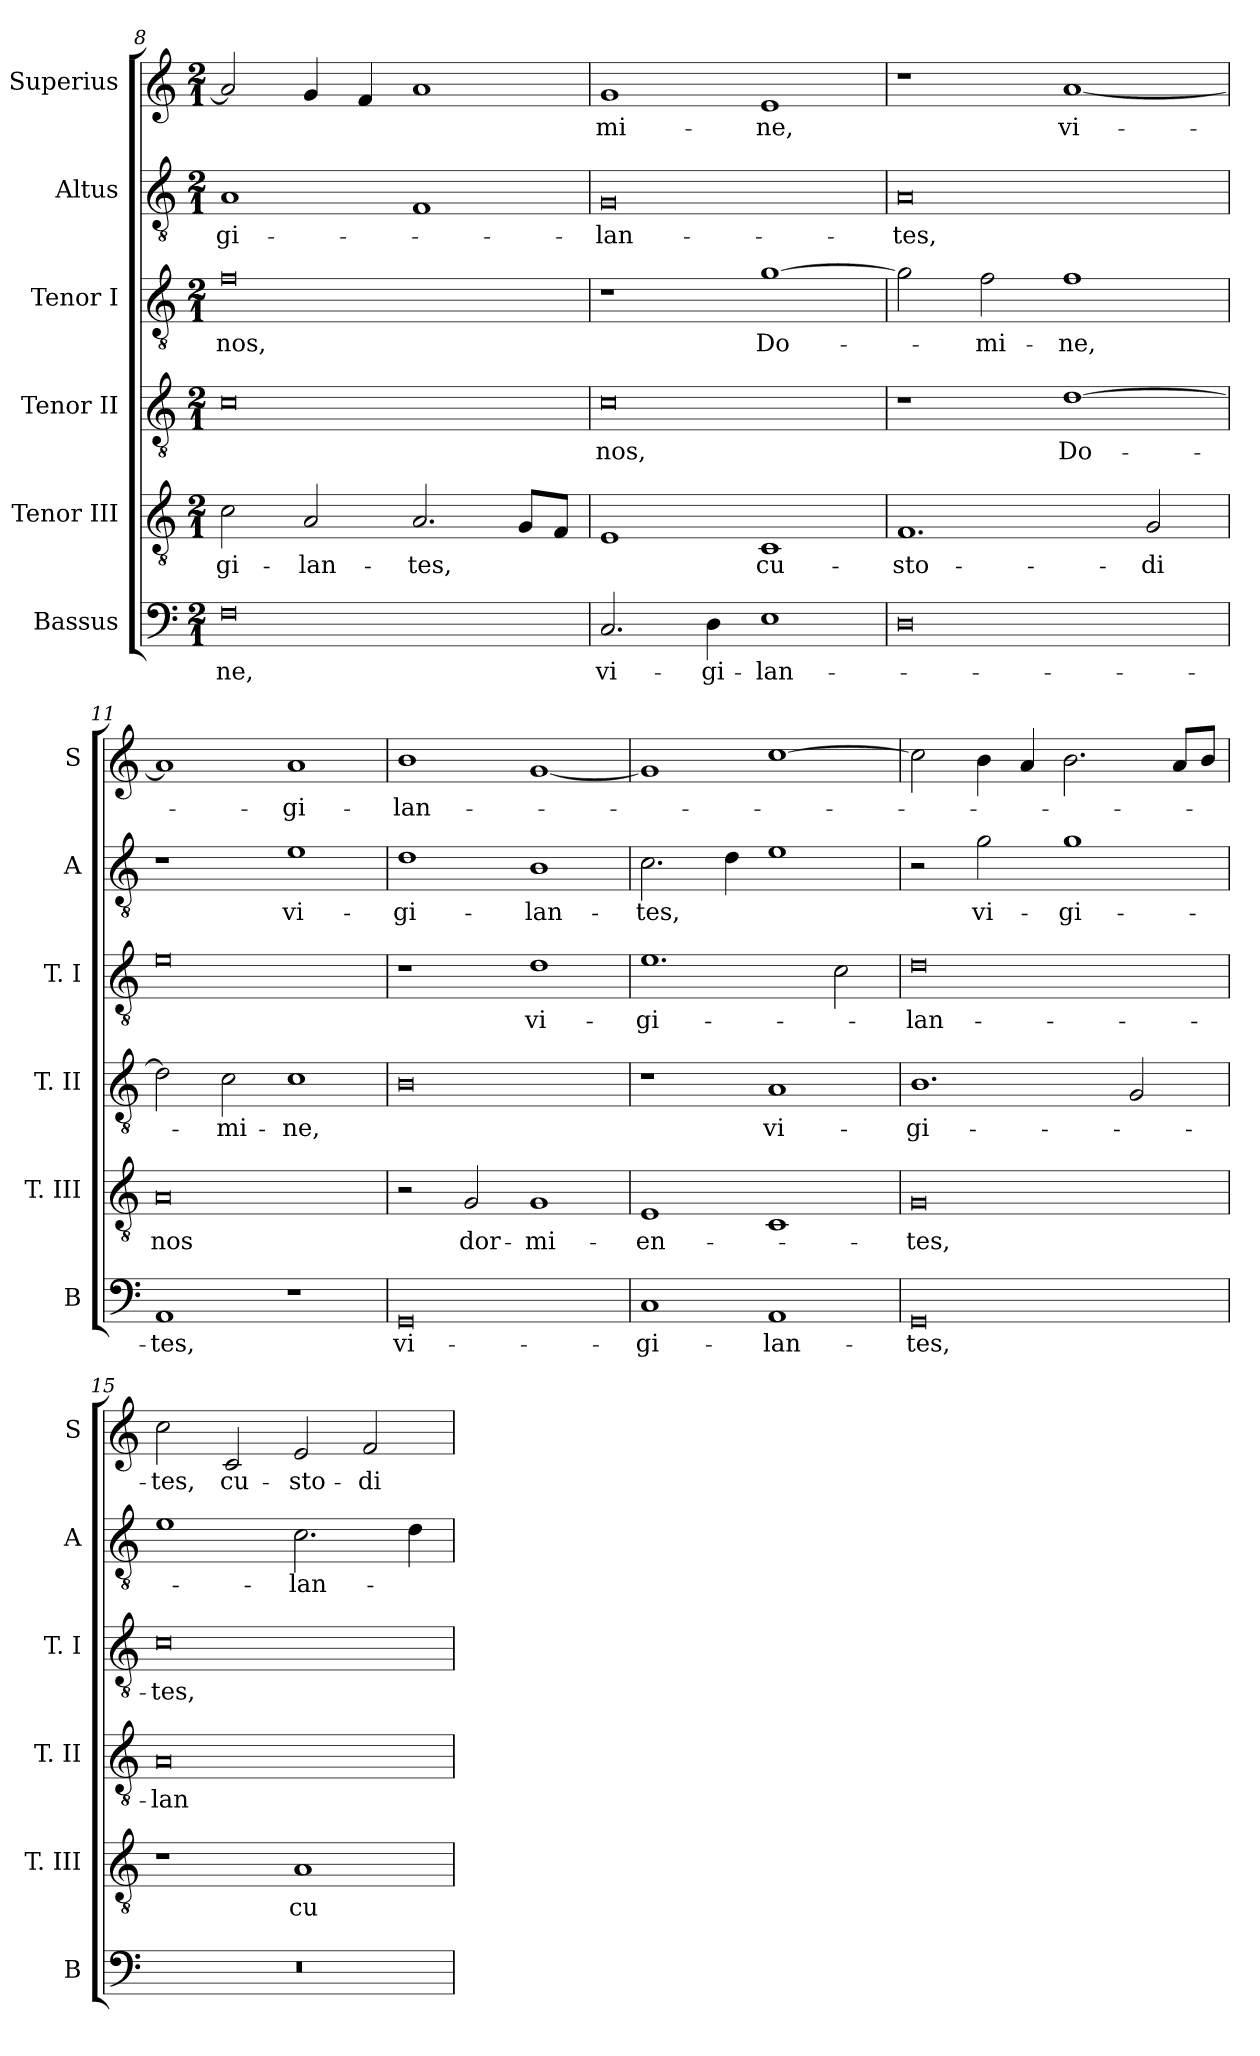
**kern	**text	**kern	**text	**kern	**text	**kern	**text	**kern	**text	**kern	**text
*part6	*part6	*part5	*part5	*part4	*part4	*part3	*part3	*part2	*part2	*part1	*part1
*staff6	*staff6	*staff5	*staff5	*staff4	*staff4	*staff3	*staff3	*staff2	*staff2	*staff1	*staff1
*I"Bassus	*	*I"Tenor III	*	*I"Tenor II	*	*I"Tenor I	*	*I"Altus	*	*I"Superius	*
*I'B	*	*I'T. III	*	*I'T. II	*	*I'T. I	*	*I'A	*	*I'S	*
*clefF4	*	*clefGv2	*	*clefGv2	*	*clefGv2	*	*clefGv2	*	*clefG2	*
*k[]	*	*k[]	*	*k[]	*	*k[]	*	*k[]	*	*k[]	*
*C:	*	*C:	*	*C:	*	*C:	*	*C:	*	*C:	*
*M2/1	*	*M2/1	*	*M2/1	*	*M2/1	*	*M2/1	*	*M2/1	*
=8	=8	=8	=8	=8	=8	=8	=8	=8	=8	=8	=8
0F	-ne,	2c	-gi-	0c	.	0f	nos,	1A	-gi-	2a]	.
.	.	2A	-lan-	.	.	.	.	.	.	4g	.
.	.	.	.	.	.	.	.	.	.	4f	.
.	.	2.A	-tes,	.	.	.	.	1F	.	1a	.
.	.	8GL	.	.	.	.	.	.	.	.	.
.	.	8FJ	.	.	.	.	.	.	.	.	.
=9	=9	=9	=9	=9	=9	=9	=9	=9	=9	=9	=9
2.C	vi-	1E	.	0c	nos,	1r	.	0G	-lan-	1g	-mi-
4D	-gi-	.	.	.	.	.	.	.	.	.	.
1E	-lan-	1C	cu-	.	.	[1g	Do-	.	.	1e	-ne,
=10	=10	=10	=10	=10	=10	=10	=10	=10	=10	=10	=10
0D	.	1.F	-sto-	1r	.	2g]	.	0A	-tes,	1r	.
.	.	.	.	.	.	2f	-mi-	.	.	.	.
.	.	.	.	[1d	Do-	1f	-ne,	.	.	[1a	vi-
.	.	2G	-di	.	.	.	.	.	.	.	.
=11	=11	=11	=11	=11	=11	=11	=11	=11	=11	=11	=11
1AA	-tes,	0A	nos	2d]	.	0e	.	1r	.	1a]	.
.	.	.	.	2c	-mi-	.	.	.	.	.	.
1r	.	.	.	1c	-ne,	.	.	1e	vi-	1a	-gi-
=12	=12	=12	=12	=12	=12	=12	=12	=12	=12	=12	=12
0GG	vi-	2r	.	0B	.	1r	.	1d	-gi-	1b	-lan-
.	.	2G	dor-	.	.	.	.	.	.	.	.
.	.	1G	-mi-	.	.	1d	vi-	1B	-lan-	[1g	.
=13	=13	=13	=13	=13	=13	=13	=13	=13	=13	=13	=13
1C	-gi-	1E	-en-	1r	.	1.e	-gi-	2.c	-tes,	1g]	.
.	.	.	.	.	.	.	.	4d	.	.	.
1AA	-lan-	1C	.	1A	vi-	.	.	1e	.	[1cc	.
.	.	.	.	.	.	2c	.	.	.	.	.
=14	=14	=14	=14	=14	=14	=14	=14	=14	=14	=14	=14
0GG	-tes,	0G	-tes,	1.B	-gi-	0d	-lan-	2r	.	2cc]	.
.	.	.	.	.	.	.	.	2g	vi-	4b	.
.	.	.	.	.	.	.	.	.	.	4a	.
.	.	.	.	.	.	.	.	1g	-gi-	2.b	.
.	.	.	.	2G	.	.	.	.	.	.	.
.	.	.	.	.	.	.	.	.	.	8aL	.
.	.	.	.	.	.	.	.	.	.	8bJ	.
=15	=15	=15	=15	=15	=15	=15	=15	=15	=15	=15	=15
0r	.	1r	.	0A	-lan-	0c	-tes,	1e	.	2cc	-tes,
.	.	.	.	.	.	.	.	.	.	2c	cu-
.	.	1A	cu-	.	.	.	.	2.c	-lan-	2e	-sto-
.	.	.	.	.	.	.	.	.	.	2f	-di
.	.	.	.	.	.	.	.	4d	.	.	.
=	=	=	=	=	=	=	=	=	=	=	=
*-	*-	*-	*-	*-	*-	*-	*-	*-	*-	*-	*-
